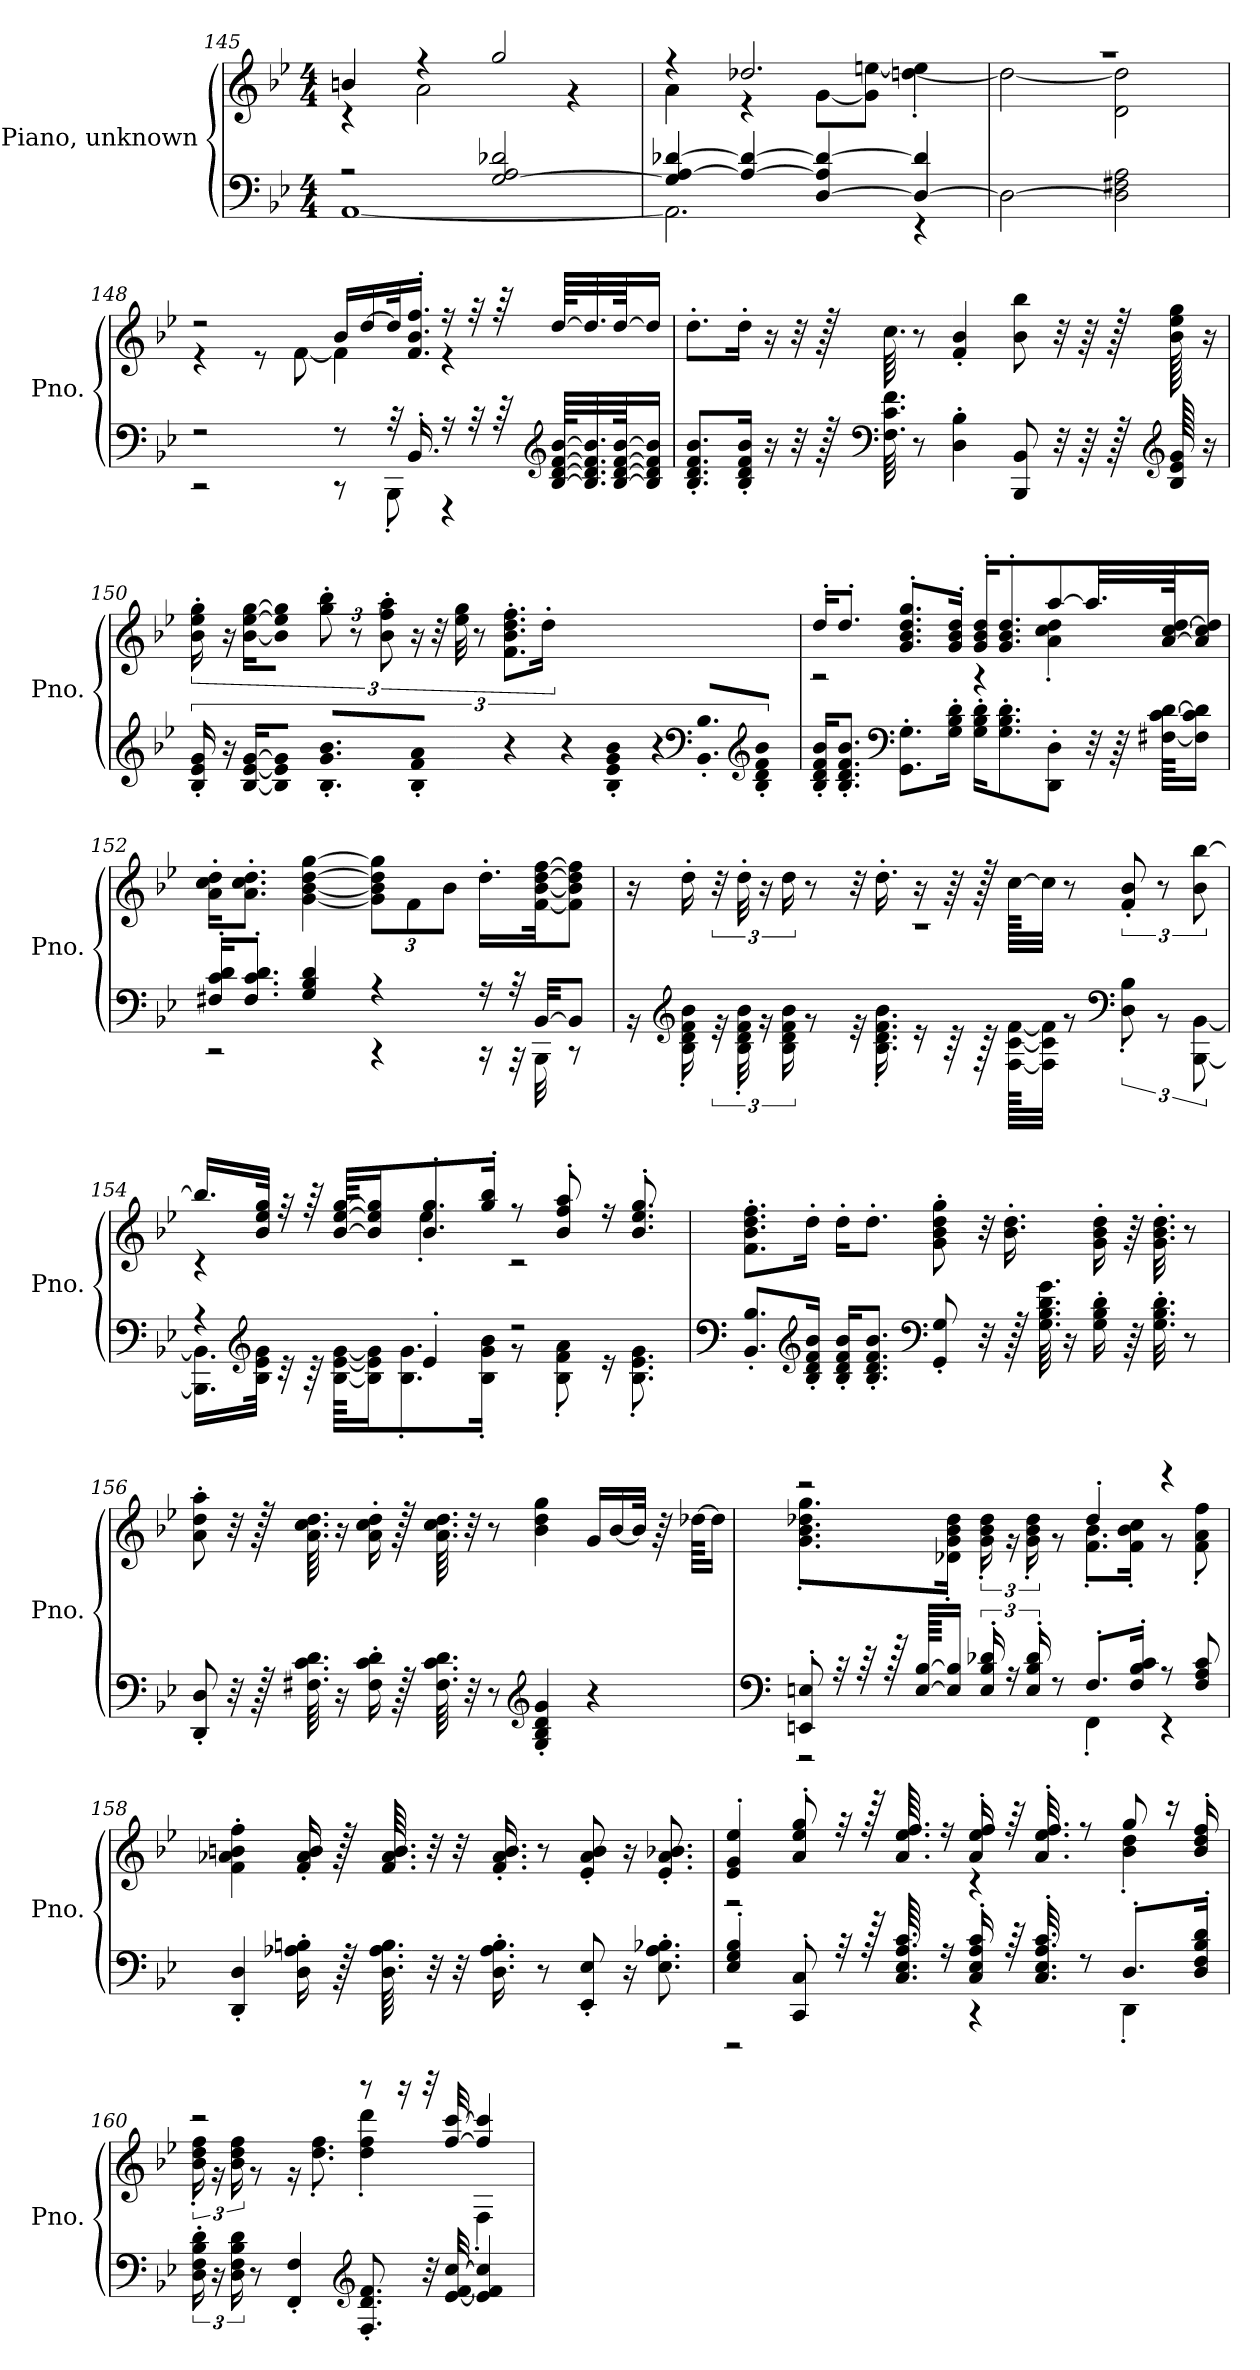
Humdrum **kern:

**kern	**kern
*part1	*part1
*staff2	*staff1
*I"Piano, unknown	*
*I'Pno.	*
*clefF4	*clefG2
*k[b-e-]	*k[b-e-]
*M4/4	*M4/4
=145	=145
*^	*^
2r	[1AA	4bn/	4r
.	.	4r	2a\
[2G/ 2A/ 2d-X/	.	2gg/	.
.	.	.	4r
!!LO:PB:g=z	!!
=146	=146	=146	=146
4G/] [4A/ [4d-X/	2.AA\]	4r	4a\
4A/_ 4d-/_	.	2.dd-X/	4r
[4D/ 4A/] 4d-/_	.	.	[8g\L
.	.	.	8g\] [8een\J
4D/_ 4d-/]	4r	.	[4ddn\' 4ee\]'
*v	*v	*	*
=147	=147	=147
2D\_	1r	2dd\_
2D\] 2F#X\ 2A\	.	2d\ 2dd\]
=148	=148	=148
*^	*	*
2r	2r	2r	4r
.	.	.	8r
.	.	.	[8f\
8r	8r	16b-/LL	4f\]
.	.	[16dd/	.
32r	8BBB-'\	32dd/K]	.
16.BB-'/	.	16.f/' 16.b-/' 16.ff/'JJ	.
16r	4r	16r	4r
32r	.	32r	.
64r	.	64r	.
*clefG2	*	*	*
[64B-/ [64d/ [64f/ [64b-/KLLL	.	[64dd/KLLL	.
32.B-/] 32.d/] 32.f/] 32.b-/]	.	32.dd/]	.
[64B-/ [64d/ [64f/ [64b-/JK	.	[64dd/JK	.
16B-/] 16d/] 16f/] 16b-/]JJ	.	16dd/JJ]	.
*v	*v	*	*
*	*v	*v
!!LO:LB:g=z
=149	=149
8.B-/' 8.d/' 8.f/' 8.b-/'L	8.dd'\L
16B-/' 16d/' 16f/' 16b-/'Jk	16dd'\Jk
16r	16r
32r	32r
128r	128r
*clefF4	*
64.F\ 64.c\ 64.f\	64.cc\
8r	8r
4D\' 4B-\'	4f/' 4b-/'
8BBB-/ 8BB-/	8b-\ 8bb-\
32r	32r
64r	64r
128r	128r
*clefG2	*
128B-/ 128e-/ 128g/	128b-\ 128ee-\ 128gg\
16r	16r
=150	=150
24B-/' 24e-/' 24g/'	24b-\' 24ee-\' 24gg\'
24r	24r
[24B-/ [24e-/ [24g/KL	[24b-\ [24ee-\ [24gg\KL
8B-/] 8e-/] 8g/]J	8b-\] 8ee-\] 8gg\]J
8.B-/' 8.g/' 8.b-/'L	12gg\' 12bb-\'
.	12r
.	12b-\' 12ff\' 12aa\'
16B-/' 16f/' 16a/'Jk	.
16r	16r
32r	32r
32B-/' 32e-/' 32g/' 32b-/'	32ee-\ 32gg\
8r	8r
*clefF4	*
8.BB-/' 8.B-/'L	8.f\' 8.b-\' 8.dd\' 8.ff\'L
*clefG2	*
16B-/' 16d/' 16f/' 16b-/'Jk	16dd'\Jk
!!LO:LB:g=z
=151	=151
*	*^
16B-/' 16d/' 16f/' 16b-/'KL	16dd'/KL	2r
8.B-/' 8.d/' 8.f/' 8.b-/'J	8.dd'/J	.
*clefF4	*	*
8.GG\' 8.G\'L	8.g/' 8.b-/' 8.dd/' 8.gg/'L	.
16G\' 16B-\' 16d\'Jk	16g/' 16b-/' 16dd/'Jk	.
16G\' 16B-\' 16d\'KL	16g/' 16b-/' 16dd/'KL	4r
8.G\' 8.B-\' 8.d\'	8.g/' 8.b-/' 8.dd/'	.
8DD\' 8D\'J	[8aa/	4a\' 4cc\' 4dd\'
32r	32.aa/LL]	.
64r	.	.
[64F#X\ [64c\ [64d\KKLL	[64a/ [64cc/ [64dd/JK	.
16F#\] 16c\] 16d\]JJ	16a/] 16cc/] 16dd/]JJ	.
*	*v	*v
=152	=152
*^	*
16F#X/' 16c/' 16d/'KL	2r	16a\' 16cc\' 16dd\'KL
8.F#/' 8.c/' 8.d/'J	.	8.a\' 8.cc\' 8.dd\'J
4G/ 4B-/ 4d/	.	[4g\ [4b-\ [4dd\ [4gg\
*	*	*Xbrackettup
4r	4r	12g\] 12b-\] 12dd\] 12gg\]L
.	.	12f\
.	.	12b-\J
16r	16r	16.dd'\LL
32r	32r	.
[32BB-/KKL	32BBB-\	[32f\ [32b-\ [32dd\ [32ff\JK
8BB-/J]	8r	8f\] 8b-\] 8dd\] 8ff\]J
!!LO:LB:g=z
=153	=153	=153
1r	16r	16r
*clefG2	*	*
.	16B-\' 16d\' 16f\' 16b-\'	16dd'\
*	*	*brackettup
.	48r	48r
.	48B-\' 48d\' 48f\' 48b-\'	48dd'\
.	24r	24r
.	24B-\ 24d\ 24f\ 24b-\	24dd\
.	8r	8r
.	32r	32r
.	16.B-\' 16.d\' 16.f\' 16.b-\'	16.dd'\
.	16r	16r
.	64r	64r
.	128r	128r
.	[128F\ [128c\ [128f\KKLLL	[128cc\KKLLL
.	32F\] 32c\] 32f\]JJJ	32cc\JJJ]
.	8r	8r
*clefF4	*	*
.	12D\' 12B-\'	12f/' 12b-/'
.	12r	12r
.	[12BBB-\ [12BB-\	12b-\ [12bb-\
=154	=154	=154
*	*	*^
4r	16.BBB-\] 16.BB-\]LL	16.bb-/LL]	4r
*clefG2	*	*	*
.	32B-\ 32e-\ 32g\JJk	32b-/ 32ee-/ 32gg/JJk	.
.	32r	32r	.
.	64r	64r	.
.	[64B-\ [64e-\ [64g\KKLL	[64b-/ [64ee-/ [64gg/KKLL	.
.	16B-\] 16e-\] 16g\]J	16b-/] 16ee-/] 16gg/]J	.
4e-'/	8.B-\' 8.g\'	8.b-/' 8.gg/'	4ee-'\
.	16B-\' 16g\' 16b-\'Jk	16gg/' 16bb-/'Jk	.
2r	8r	8r	2r
.	8B-\' 8f\' 8a\'	8b-/' 8ff/' 8aa/'	.
.	16r	16r	.
.	8.B-\' 8.e-\' 8.g\'	8.b-/' 8.ee-/' 8.gg/'	.
*v	*v	*	*
*	*v	*v
!!LO:LB:g=z
=155	=155
*clefF4	*
8.BB-/' 8.B-/'L	8.f\' 8.b-\' 8.dd\' 8.ff\'L
*clefG2	*
16B-/' 16d/' 16f/' 16b-/'Jk	16dd'\Jk
16B-/' 16d/' 16f/' 16b-/'KL	16dd'\KL
8.B-/' 8.d/' 8.f/' 8.b-/'J	8.dd'\J
*clefF4	*
8GG/' 8G/'	8g\' 8b-\' 8dd\' 8gg\'
32r	32r
128r	16.b-\' 16.dd\'
64.G\ 64.B-\ 64.d\ 64.g\	.
16r	.
16G\' 16B-\' 16d\'	16g\' 16b-\' 16dd\'
64r	64r
32.G\' 32.B-\' 32.d\'	32.g\' 32.b-\' 32.dd\'
8r	8r
=156	=156
8DD/' 8D/'	8a\' 8dd\' 8aa\'
32r	32r
128r	128r
64.F#X\ 64.c\ 64.d\	64.a\ 64.cc\ 64.dd\
16r	16r
16F#\' 16c\' 16d\'	16a\' 16cc\' 16dd\'
128r	128r
64.F#\ 64.c\ 64.d\	64.a\ 64.cc\ 64.dd\
32r	32r
8r	8r
*clefG2	*
4G/' 4B-/' 4d/' 4g/'	4b-\ 4dd\ 4gg\
4r	16g/LL
.	[16b-/
.	32b-/JJk]
.	64r
.	[64dd-X\KKLL
.	16dd-\JJ]
!!LO:LB:g=z
=157	=157
*clefF4	*
*^	*^
8EEn/' 8En/'	2r	2r	8.g\' 8.b-\' 8.dd-X\' 8.gg\'L
32r	.	.	.
64r	.	.	.
128r	.	.	.
[128E/ [128B-/KKKLL	.	.	.
16E/] 16B-/]JJ	.	.	16d-X\' 16g\' 16b-\' 16dd-\'Jk
24E/' 24B-/' 24d-X/'	.	.	24g\' 24b-\' 24dd-\'
24r	.	.	24r
24E/' 24B-/' 24d-/'	.	.	24g\' 24b-\' 24dd-\'
8r	.	.	8r
8.F'/L	4FF'\	4dd-'/	8.f\' 8.b-\'L
16F/' 16B-/' 16c/'Jk	.	.	16f\' 16b-\' 16cc\'Jk
8r	4r	4r	8r
8F/ 8A/ 8c/	.	.	8f\' 8a\' 8ff\'
*v	*v	*	*
*	*v	*v
=158	=158
4DD/' 4D/'	4f\' 4a-X\' 4bn\' 4ff\'
16D\' 16A-X\' 16Bn\'	16f/' 16a-/' 16b/'
128r	128r
64.D\ 64.A-\ 64.B\	64.f/ 64.a-/ 64.b/
32r	32r
32r	32r
16.D\' 16.A-\' 16.B\'	16.f/' 16.a-/' 16.b/'
8r	8r
8EE-/' 8E-/'	8e-/' 8a-/' 8b/'
16r	16r
8.E-\' 8.A-\' 8.B-X\'	8.e-/' 8.a-/' 8.b-X/'
!!LO:PB:g=z
=159	=159
*^	*^
4E-/' 4G/' 4B-/'	2r	4e-/' 4g/' 4ee-/'	2r
8CC/' 8C/'	.	8a/' 8ee-/' 8gg/'	.
32r	.	32r	.
128r	.	128r	.
64.C/ 64.E-/ 64.A/ 64.c/	.	64.a/ 64.ee-/ 64.ff/	.
16r	.	16r	.
16C/' 16E-/' 16A/' 16c/'	4r	16a/' 16ee-/' 16ff/'	4r
64r	.	64r	.
32.C/' 32.E-/' 32.A/' 32.c/'	.	32.a/' 32.ee-/' 32.ff/'	.
8r	.	8r	.
8.D'/L	4DD'\	8gg/	4b-\' 4dd\'
.	.	16r	.
16D/' 16F/' 16B-/' 16d/'Jk	.	16b-/' 16dd/' 16ff/'	.
*v	*v	*	*
=160	=160	=160
24D\' 24F\' 24B-\' 24d\'	2r	24b-\' 24dd\' 24ff\'
24r	.	24r
24D\ 24F\ 24B-\ 24d\	.	24b-\ 24dd\ 24ff\
8r	.	8r
4FF/' 4F/'	.	16r
.	.	8.dd\' 8.ff\'
*clefG2	*	*
8.F/' 8.d/' 8.f/'	8r	4dd\' 4ff\' 4ddd\'
.	16r	.
32r	32r	.
[32e-/ [32f/ [32cc/	[32ff/ [32ccc/	.
4e-/] 4f/] 4cc/]	4ff/] 4ccc/]	4F'\
*	*v	*v
=	=
*-	*-
